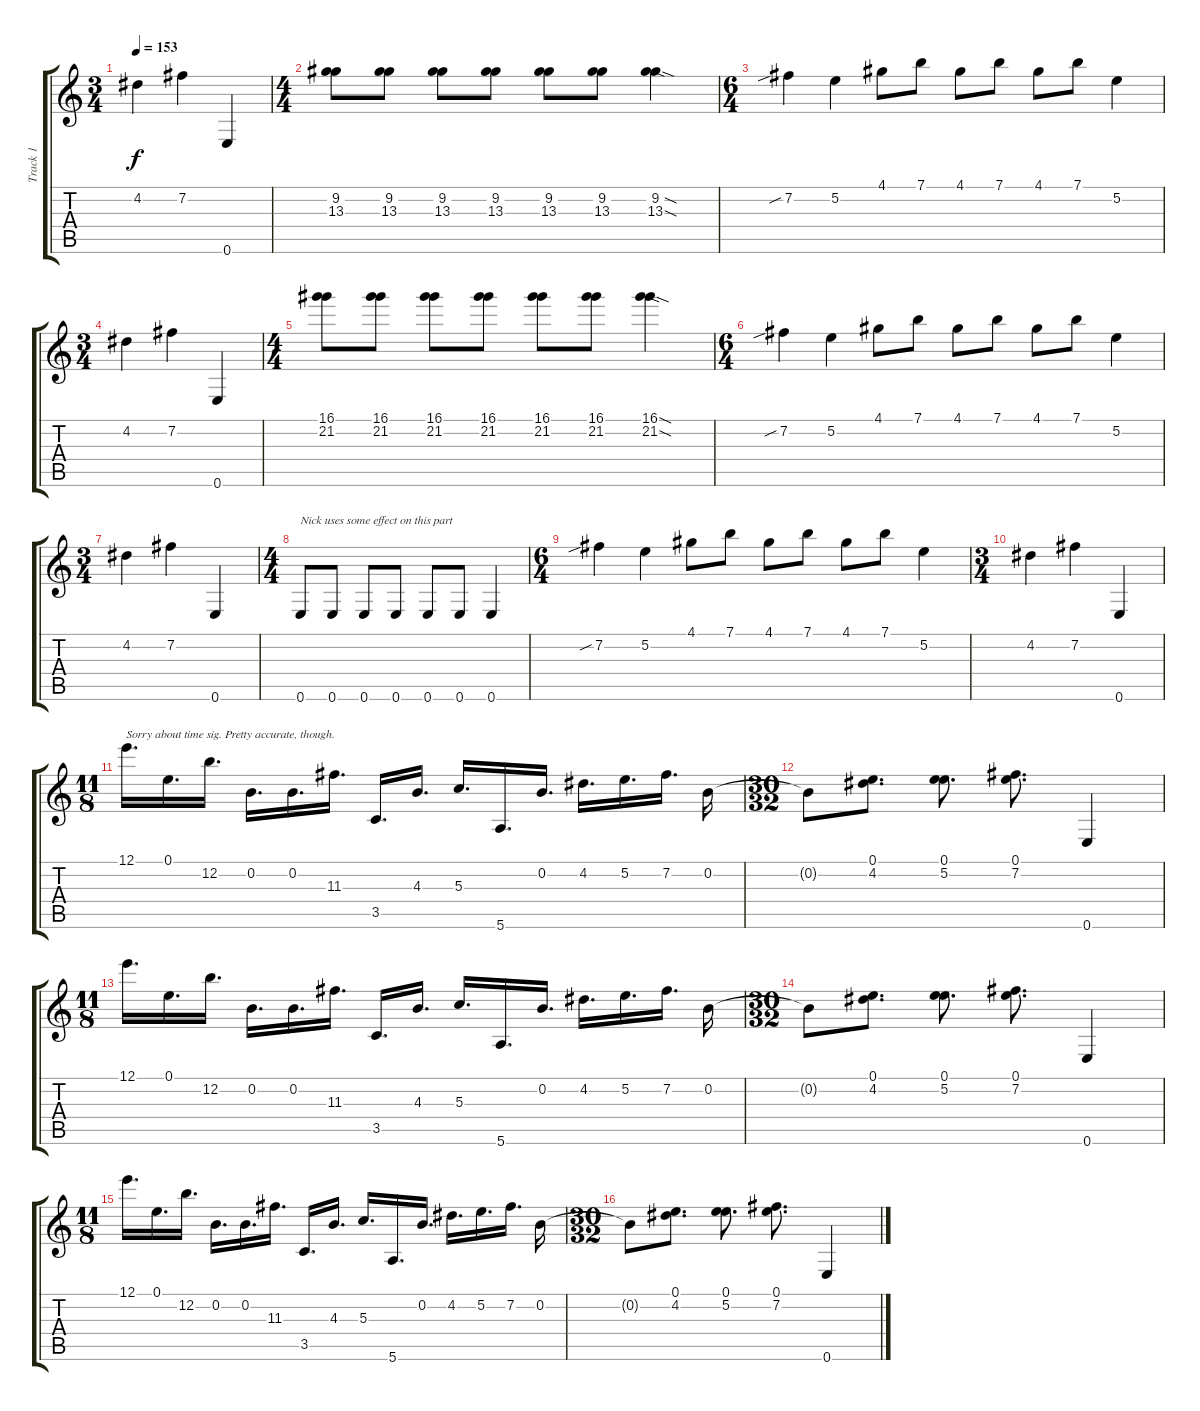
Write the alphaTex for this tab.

\track ("Track 1" "Track 1") {instrument overdrivenguitar}
\staff {score tabs}
\tuning (E4 B3 G3 D3 A2 E2) {hide}
\ts (3 4)
\tempo 153
\clef g2
\ks c
4.2.4{dy f} 7.2.4 0.6.4 |
\ts (4 4)
(9.2 13.3).8 (9.2 13.3).8 (9.2 13.3).8 (9.2 13.3).8 (9.2 13.3).8 (9.2 13.3).8 (9.2{sod} 13.3{sod}).4 |
\ts (6 4)
7.2{sib}.4 5.2.4 4.1.8 7.1.8 4.1.8 7.1.8 4.1.8 7.1.8 5.2.4 |
\ts (3 4)
4.2.4 7.2.4 0.6.4 |
\ts (4 4)
(16.1 21.2).8 (16.1 21.2).8 (16.1 21.2).8 (16.1 21.2).8 (16.1 21.2).8 (16.1 21.2).8 (16.1{sod} 21.2{sod}).4 |
\ts (6 4)
7.2{sib}.4 5.2.4 4.1.8 7.1.8 4.1.8 7.1.8 4.1.8 7.1.8 5.2.4 |
\ts (3 4)
4.2.4 7.2.4 0.6.4 |
\ts (4 4)
0.6.8{txt "Nick uses some effect on this part"} 0.6.8 0.6.8 0.6.8 0.6.8 0.6.8 0.6.4 |
\ts (6 4)
7.2{sib}.4 5.2.4 4.1.8 7.1.8 4.1.8 7.1.8 4.1.8 7.1.8 5.2.4 |
\ts (3 4)
4.2.4 7.2.4 0.6.4 |
\ts (11 8)
12.1.16{d txt "Sorry about time sig. Pretty accurate, though."} 0.1.16{d} 12.2.16{d} 0.2.16{d} 0.2.16{d} 11.3.16{d} 3.5.16{d} 4.3.16{d} 5.3.16{d} 5.6.16{d} 0.2.16{d} 4.2.16{d} 5.2.16{d} 7.2.16{d} 0.2.16 |
\ts (30 32)
0.2{t}.8 (0.1 4.2).8{d} (0.1 5.2).8{d} (0.1 7.2).8{d} 0.6.4 |
\ts (11 8)
12.1.16{d} 0.1.16{d} 12.2.16{d} 0.2.16{d} 0.2.16{d} 11.3.16{d} 3.5.16{d} 4.3.16{d} 5.3.16{d} 5.6.16{d} 0.2.16{d} 4.2.16{d} 5.2.16{d} 7.2.16{d} 0.2.16 |
\ts (30 32)
0.2{t}.8 (0.1 4.2).8{d} (0.1 5.2).8{d} (0.1 7.2).8{d} 0.6.4 |
\ts (11 8)
12.1.16{d} 0.1.16{d} 12.2.16{d} 0.2.16{d} 0.2.16{d} 11.3.16{d} 3.5.16{d} 4.3.16{d} 5.3.16{d} 5.6.16{d} 0.2.16{d} 4.2.16{d} 5.2.16{d} 7.2.16{d} 0.2.16 |
\ts (30 32)
0.2{t}.8 (0.1 4.2).8{d} (0.1 5.2).8{d} (0.1 7.2).8{d} 0.6.4
